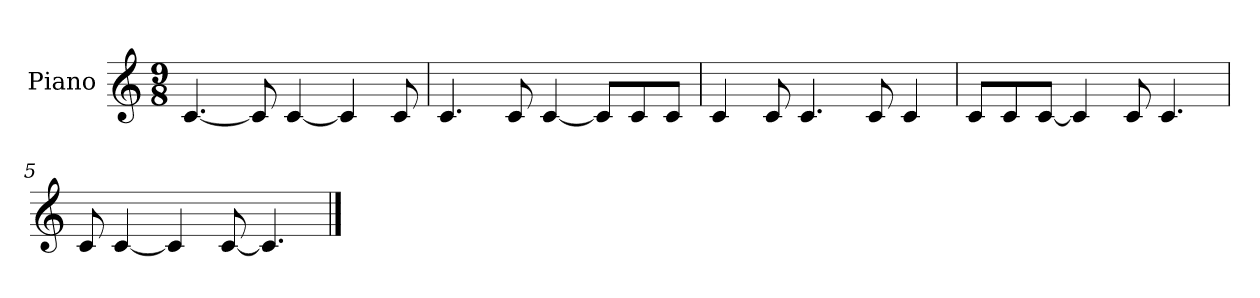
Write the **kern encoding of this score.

**kern
*part1
*staff1
*I"Piano
*I'Pno.
*clefG2
*k[]
*M9/8
*MM90
=1
[4.c/
8c/]
[4c/
4c/]
8c/
=2
4.c/
8c/
[4c/
8c/L]
8c/
8c/J
=3
4c/
8c/
4.c/
8c/
4c/
=4
8c/L
8c/
[8c/J
4c/]
8c/
4.c/
=5
8c/
[4c/
4c/]
[8c/
4.c/]
==
*-
